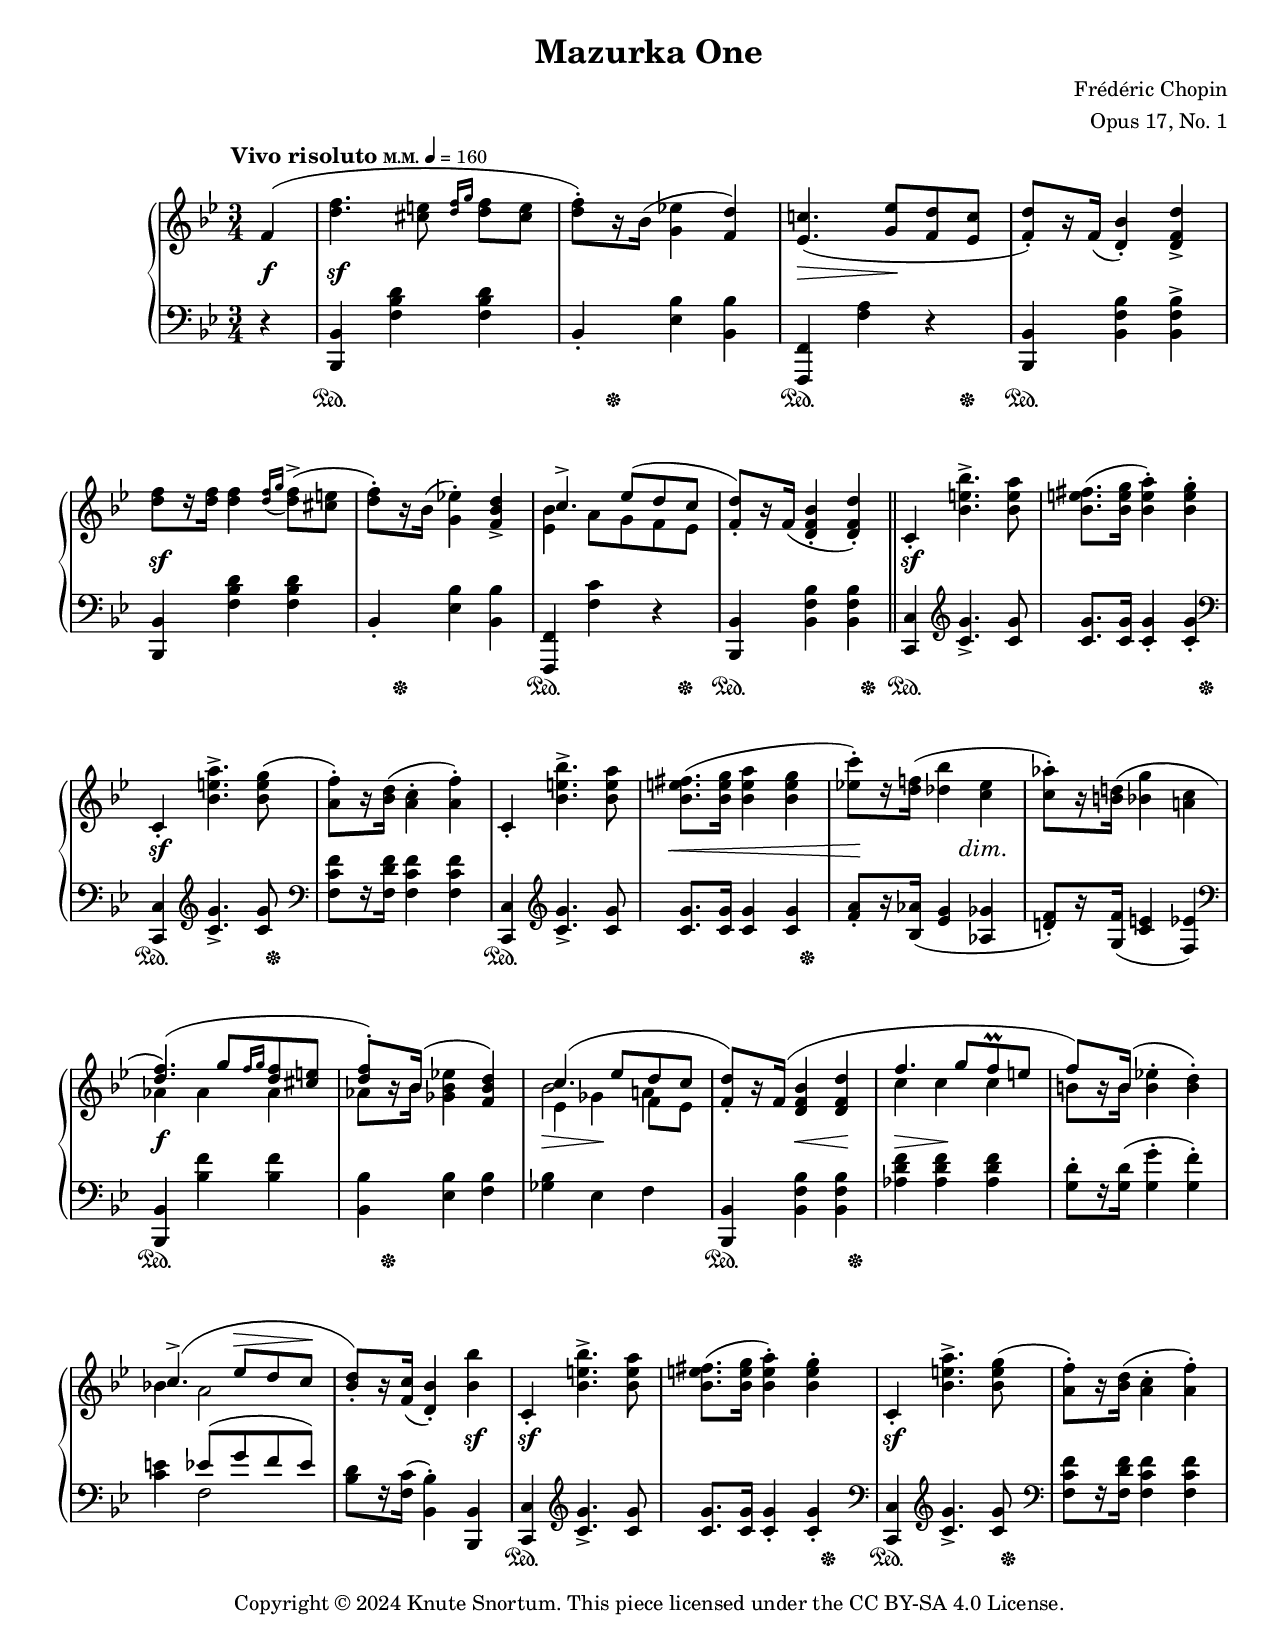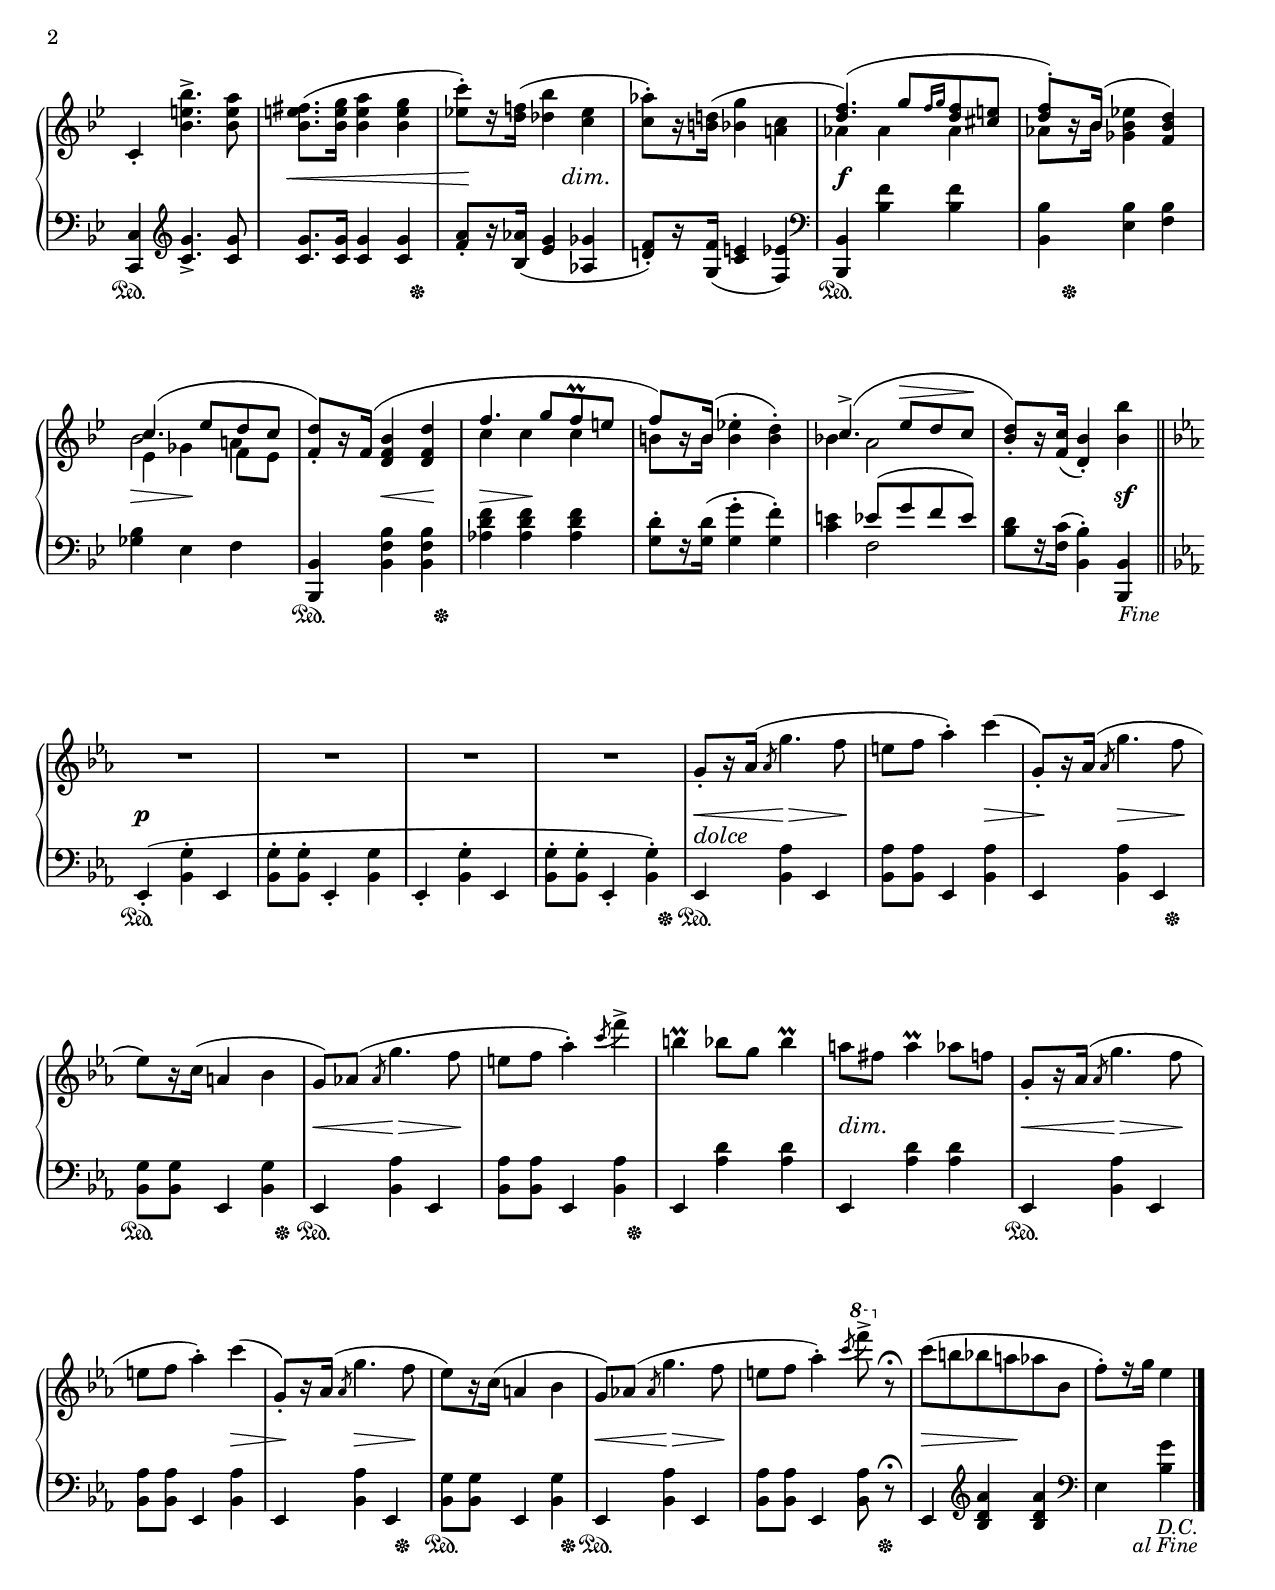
\version "2.24.0"

\include "includes/header-paper.ily"
%...+....1....+....2....+....3....+....4....+....5....+....6....+....7....+....

\version "2.24.0"
\language "english"

\include "global-variables.ily"

%%% Positions and shapes %%%

slurShapeA = \shape #'(
                        ((0 . 0) (0 . 0) (2 . 0) (2 . 0))
                        ((0 . 0) (0 . 0) (0 . 0) (0 . 0))
                        ) \etc
slurShapeB = \shape #'((0 . -1) (0 . 0) (0 . 0) (0 . 0)) \etc
slurShapeC = \shape #'((0 . 1) (0 . 1) (0 . 1) (0 . 1)) \etc
slurShapeD = \shape #'((0 . 2) (0 . 0.5) (0 . 0.5) (0 . 2)) \etc
slurShapeE = \shape #'((0 . 0.5) (0 . 0) (0 . 0) (0 . 2)) \etc
slurShapeF = \shape #'((0 . 1) (0 . 1) (0 . 0.5) (0 . 0)) \etc
slurShapeG = \shape #'((0 . 2) (0 . 1.75) (0 . 1.5) (0 . 2)) \etc
slurShapeH = \shape #'((0 . 0) (0 . 0.5) (0 . 2) (0 . 3)) \etc
slurShapeI = \shape #'((0 . 0.5) (0 . 0.5) (0 . 0) (0 . 0)) \etc
slurShapeJ = \shape #'((0 . 1.5) (0 . 0) (0 . -0.5) (0 . 0)) \etc
slurShapeK = \shape #'((0 . -1.5) (0 . 0) (0 . 0) (0 . 0)) \etc

moveHairpinA = \tweak extra-offset #'(0 . -3) \etc

%%% Music %%%

global = {
  \time 3/4
  \key bf \major
}

rightHandUpper = \relative {
  \repeat segno 2 {
    \partial 4 f'4( |
    <d' f>4. <cs e>8 \grace { <d f>16[ g] } <d f>8 <cs e> |
    <d f>8[-.) r16 bf]( <g ef'!>4 <f d'>) |
    <ef c'!>4.( <g ef'>8 <f d'> <ef c'> |
    <f d'>8[-.) r16 f]( <d bf'>4-.) <d f d'>-> |
    <d' f>8[ r16 q] q4 \appoggiatura { q16[ g] } <d f>8->( <cs e> |
    <d f>8[-.) r16 bf]( <g ef'!>4-.) <f bf d>-> |
    \voiceOne c'4.-> ef8( d c |
    \oneVoice <f, d'>[-.) r16 f]( <d f bf>4-. <d f d'>-.) |
    \bar "||"
    
    \barNumberCheck 9
    c4-. <bf' e bf'>4.-> <bf e a>8 |
    <bf e fs>8.( <bf e g>16 <bf e a>4-.) <bf e g>-. |
    c,4-. <bf' e a>4.-> <bf e g>8( |
    <a f'>[-.) r16 <bf d>]( <a c>4-. <a f'>-.) |
    c,4-. <bf' e bf'>4.-> <bf e a>8 |
    <bf e fs>8.( <bf e g>16 <bf e a>4 <bf e g> |
    <ef! c'>8[-.) r16 <d f!>]( <df bf'>4 <c ef> |
    <c af'>8[-.) r16 <b d!>]-\slurShapeA ( <bf g'>4 <a! c> |
    
    \barNumberCheck 17
    \voiceOne <d f>4.)-\slurShapeB ( g8[ \grace { f16 g } <d f>8 <cs e>] |
    <d f>8[-.) s16 bf]-\slurShapeC ( \oneVoice <gf bf ef!>4 <f bf d>) |
    \voiceOne c'4.-\slurShapeD ( ef8 d c |
    \oneVoice <f, d'>8[-.) r16 f]-\slurShapeE ^( <d f bf>4 <d f d'> |
    \voiceOne f'4. g8 f\prall e |
    f8[) s16 b,]-\slurShapeF ( \oneVoice <b ef!>4-. <b d>-.) |
    \voiceOne c4.->-\slurShapeG ( ef8-\moveHairpinA ^\> d c\! |
    \oneVoice <bf d>8[-.) r16 <f c'>]( <d bf'>4-.) <bf' bf'> |
    
    \barNumberCheck 25
    c,4-. <bf' e bf'>4.-> <bf e a>8 |
    <bf e fs>8.( <bf e g>16 <bf e a>4-.) <bf e g>-. |
    c,4-. <bf' e a>4.-> <bf e g>8( |
    <a f'>[-.) r16 <bf d>]( <a c>4-. <a f'>-.) |
    c,4-. <bf' e bf'>4.-> <bf e a>8 |
    <bf e fs>8.( <bf e g>16 <bf e a>4 <bf e g> |
    <ef! c'>8[-.) r16 <d f!>]( <df bf'>4 <c ef> |
    <c af'>8[-.) r16 <b d!>]( <bf g'>4 <a! c> |
    
    \barNumberCheck 33
    \voiceOne <d f>4.)-\slurShapeB ( g8[ \grace { f16 g } <d f>8 <cs e>] |
    <d f>8[-.) s16 bf]-\slurShapeC ( \oneVoice <gf bf ef!>4 <f bf d>) |
    \voiceOne c'4.-\slurShapeD ( ef8 d c |
    \oneVoice <f, d'>8[-.) r16 f]-\slurShapeE ^( <d f bf>4 <d f d'> |
    \voiceOne f'4. g8 f\prall e |
    f8[) s16 b,]-\slurShapeF ( \oneVoice <b ef!>4-. <b d>-.) |
    \voiceOne c4.->-\slurShapeG ( ef8-\moveHairpinA ^\> d c\! |
    \oneVoice <bf d>8[-.) r16 <f c'>]( <d bf'>4-.) <bf' bf'> |
    \volta 2 { \bar "||" \fine }
    
    \volta 1 {
      \barNumberCheck 41
      \key ef \major
      R2. * 4 |
      g8-.[ r16 af]( \slashedGrace { af8 } g'4. f8 |
      e8 f af4-.) c-\slurShapeH ( |
      g,8-.[) r16 af]-\slurShapeI ( \slashedGrace { af8 } g'4. f8 |
      ef8[) r16 c]( a4 bf |
      
      \barNumberCheck 49
      g8) af!( \slashedGrace { af } g'4. f8 |
      e8 f af4-.) \acciaccatura { c8 } f4-> |
      b,4\prall bf8 g bf4\prall |
      a8 fs a4\prall af8 f |
      g,8-.[ r16 af]-\slurShapeI ( \slashedGrace { af8 } g'4. f8 |
      e8 f af4-.) c-\slurShapeH ( |
      g,8-.[) r16 af]-\slurShapeJ ( \slashedGrace { af8 } g'4. f8 |
      ef8[) r16 c]-\slurShapeK ( a4 bf |
      
      \barNumberCheck 57
      g8) af!( \slashedGrace { af } g'4. f8 |
      e8 f af4-.) \acciaccatura { c8 } \ottava 1 f'8-> \ottava 0 r\fermata |
      c,8( b bf a af bf, |
      f'8[-.) r16 g] ef4 % partial measure
      \bar "|."
    }
  }
}

rightHandLower = \relative {
  \repeat segno 2 {
    \partial 4 s4 |
    s2. * 6 |
    \voiceFour <ef' bf'>4 a8 g f ef |
    s2. |
    
    \barNumberCheck 9
    s2. * 8 |
    
    \barNumberCheck 17
    af4 af af |
    af8[ b16\rest bf] s2 |
    << { \voiceFour bf2 a!4 } \\ { \voiceTwo ef4 gf f8 ef } >> |
    s2. |
    \voiceFour c'4 c c |
    b8[ b16\rest b] s2 |
    bf!4 a2 |
    s2. |
    
    \barNumberCheck 25
    s2. * 8 |
    
    \barNumberCheck 33
    af4 af af |
    af8[ b16\rest bf] s2 |
    << { \voiceFour bf2 a!4 } \\ { \voiceTwo ef4 gf f8 ef } >> |
    s2. |
    \voiceFour c'4 c c |
    b8[ b16\rest b] s2 |
    bf!4 a2 |
    s2. |
    \volta 2 \fine
    
    \volta 1 {
      \barNumberCheck 41
      \key ef \major
      s2. * 8 |
      
      \barNumberCheck 49
      s2. * 8 |
      
      \barNumberCheck 57
      s2. * 3 |
      s2 % parial measure
    }
  }
}

rightHand = {
  \global
  <<
    \new Voice \rightHandUpper
    \new Voice \rightHandLower
  >>
}

leftHand = \relative {
  \global
  \clef bass
  \repeat segno 2 {
    \partial 4 r4 |
    <bf,, bf'>4 <f'' bf d> q |
    bf,4-. <ef bf'> <bf bf'> |
    <f, f'>4 <f'' a> r |
    <bf,, bf'>4 <bf' f' bf> q-> |
    <bf, bf'>4 <f'' bf d> q |
    bf,4-. <ef bf'> <bf bf'> |
    <f, f'>4 <f'' c'> r |
    <bf,, bf'>4 <bf' f' bf> q |
    
    \barNumberCheck 9
    <c, c'>4 \clef treble <c'' g'>4.-> q8 |
    q8. q16 q4-. q-. |
    \clef bass  <c,, c'>4 \clef treble <c'' g'>4.-> q8 |
    \clef bass <f, c' f>8[ r16 <f d' f>] <f c' f>4 q |
    <c, c'>4 \clef treble <c'' g'>4.-> q8 |
    q8. q16 q4 q |
    <f a>8[-. r16 <bf, af'>]( <ef g>4 <af, gf'> |
    <d! f>8[-.) r16 <g, f'>]( <c e>4 <f, ef'>) |
    
    \barNumberCheck 17
    \clef bass
    <bf,, bf'>4 <bf'' f'> q |
    <bf, bf'>4 <ef bf'> <f bf> |
    <gf bf>4 ef f |
    <bf,, bf'> <bf' f' bf> q |
    <af' d f>4 q q |
    <g d'>8[-. r16 q]( <g g'>4-. <g f'>-.) |
    <c e> << { ef8( g f ef) } \\ { f,2 } >> |
    <bf d>8[ r16 <f c'>]( <bf, bf'>4-.) <bf, bf'> |
    
    \barNumberCheck 25
    <c c'>4 \clef treble <c'' g'>4.-> q8 |
    q8. q16 q4-. q-. |
    \clef bass  <c,, c'>4 \clef treble <c'' g'>4.-> q8 |
    \clef bass <f, c' f>8[ r16 <f d' f>] <f c' f>4 q |
    <c, c'>4 \clef treble <c'' g'>4.-> q8 |
    q8. q16 q4 q |
    <f a>8[-. r16 <bf, af'>]( <ef g>4 <af, gf'> |
    <d! f>8[-.) r16 <g, f'>]( <c e>4 <f, ef'>) |
    
    \barNumberCheck 33
    \clef bass
    <bf,, bf'>4 <bf'' f'> q |
    <bf, bf'>4 <ef bf'> <f bf> |
    <gf bf>4 ef f |
    <bf,, bf'> <bf' f' bf> q |
    <af' d f>4 q q |
    <g d'>8[-. r16 q]( <g g'>4-. <g f'>-.) |
    <c e> << { ef8( g f ef) } \\ { f,2 } >> |
    <bf d>8[ r16 <f c'>]( <bf, bf'>4-.) <bf, bf'> |
    \volta 2 \fine
    
    \volta 1 {
      \barNumberCheck 41
      \key ef \major
      ef4-.( <bf' g'>-. ef, |
      <bf' g'>8-. q-. ef,4-. <bf' g'> |
      ef,4-. <bf' g'>-. ef, |
      <bf' g'>8-. q-. ef,4-. <bf' g'>-.) |
      ef,4^\dolce <bf' af'> ef, |
      <bf' af'>8 q ef,4 <bf' af'> |
      ef,4 <bf' af'> ef, |
      <bf' g'>8 q ef,4 <bf' g'> |
      
      \barNumberCheck 49
      ef,4 <bf' af'> ef, |
      <bf' af'>8 q ef,4 <bf' af'> |
      ef,4 <af' d> q |
      ef,4 <af' d> q |
      % like 45
      ef,4 <bf' af'> ef, |
      <bf' af'>8 q ef,4 <bf' af'> |
      ef,4 <bf' af'> ef, |
      <bf' g'>8 q ef,4 <bf' g'> |
      
      \barNumberCheck 57
      ef,4 <bf' af'> ef, |
      <bf' af'>8 q ef,4 <bf' af'>8 r\fermata |
      ef,4 \clef treble <bf'' d af'> q |
      \clef bass ef,4 <bf' g'> % parial measure
    }
  }
}

dynamics = {
  \override DynamicTextSpanner.style = #'none
  \override TextScript.Y-offset = -0.5
  \repeat segno 2 {
    \partial 4 s4\f |
    s2.\sf |
    s2. |
    s4.\> s\! |
    s2. |
    s2.\sf |
    s2. * 3 |
    
    \barNumberCheck 9
    s2.\sf |
    s2. |
    s2.\sf |
    s2. * 2 |
    s2.-\tweak to-barline ##f \< |
    s8\! s s s4.\dim |
    s2. |
    
    \barNumberCheck 17
    s2.\f |
    s2. |
    s4\> s\! s |
    s4 s\< s\! |
    s4\> s\! s |
    s2. * 2 |
    s2 s4\sf |
    
    \barNumberCheck 25
    s2.\sf |
    s2. |
    s2.\sf |
    s2. * 2 |
    s2.-\tweak to-barline ##f \< |
    s8\! s s s4.\dim |
    s2. |
    
    \barNumberCheck 33
    s2.\f |
    s2. |
    s4\> s\! s |
    s4 s\< s\! |
    s4\> s\! s |
    s2. * 2 |
    s2 s4\sf |
    \volta 2 \fine
    
    \volta 1 {
      \barNumberCheck 41
      s2.\p |
      s2. * 3 |
      s4\< s4.\> s8\! |
      s2 s4-\tweak to-barline ##f \> |
      s8\! s s4.\> s8\! |
      s2. |
      
      \barNumberCheck 49
      s4\< s4.\> s8\! |
      s2. * 2 |
      s2.\dim |
      s4\< s4.\> s8\! |
      s2 s4-\tweak to-barline ##f \> |
      s8\! s s4.\> s8\! |
      s2. |
      
      \barNumberCheck 57
      s4\< s4.\> s8\! |
      s2. |
      s4.\> s\! |
      s2 % parial measure
    }
  }
}

tempi = {
  \set Score.tempoHideNote = ##t
  \repeat segno 2 {
    \textMark \markup \tempo-markup "Vivo risoluto" #2 #0 160
    \tempo 4 = 160
    \partial 4 s4 |
    s2. * 8 |
    
    \barNumberCheck 9
    s2. * 6 |
    \tempo 4 = 144
    s2. |
    \tempo 4 = 132
    s2. |
    
    \barNumberCheck 17
    \tempo 4 = 160
    s2. * 8 |
    
    \barNumberCheck 25
    s2. * 6 |
    \tempo 4 = 144
    s2. |
    \tempo 4 = 132
    s2. |
    
    \barNumberCheck 33
    \tempo 4 = 160
    s2. * 8 |
    \volta 2 \fine
    
    \volta 1 {
      \barNumberCheck 41
      s2. * 8
      
      \barNumberCheck 49
      s2. * 2
      \tempo 4 = 144
      s2. |
      \tempo 4 = 132
      s2. |
      \tempo 4 = 160
      s2. * 4 
      
      \barNumberCheck 57
      s2. |
      s2 s8 \tempo 4= 40 s |
      \tempo 4 = 144
      s2. |
      \tempo 4 = 132
      s2 % parial measure
    }
  }
}

pedal = {
  \repeat segno 2 {
    \partial 4 s4 |
    s2.\sd |
    s8 s\su s2 |
    s2\sd s8 s\su |
    s2.\sd |
    s2. |
    s8 s\su s2 |
    s2\sd s8 s\su |
    s2\sd s8 s\su |
    
    \barNumberCheck 9
    s2.\sd |
    s2 s8 s\su |
    s2\sd s8. s16\su |
    s2. |
    s2.\sd |
    s2 s8 s\su |
    s2. * 2 |
    
    \barNumberCheck 17
    s2.\sd |
    s8 s\su s2 |
    s2. |
    s2\sd s8 s\su |
    s2. * 4 |
    
    \barNumberCheck 25
    s2.\sd |
    s2 s8 s\su |
    s2\sd s8. s16\su |
    s2. |
    s2.\sd |
    s2 s8 s\su |
    s2. * 2 |
    
    \barNumberCheck 33
    s2.\sd |
    s8 s\su s2 |
    s2. |
    s2\sd s8 s\su |
    s2. * 4 |
    \volta 2 \fine
    
    \volta 1 {
      \barNumberCheck 41
      s2.\sd |
      s2. * 2 |
      s2 s8 s\su |
      s2.\sd |
      s2. |
      s2 s8 s\su |
      s2\sd s8 s\su |
      
      \barNumberCheck 49
      s2.\sd |
      s2 s8 s\su |
      s2. * 2 |
      s2.\sd |
      s2. |
      s2 s8 s\su |
      s2\sd s8 s\su |
      
      \barNumberCheck 57
      s2.\sd |
      s2 s8 s\su |
      s2. |
      s2 % parial measure
    }
  }
}

forceBreaks = {
  \partial 4 s4
  s2. * 4 \break
  s2. * 6 \break
  s2. * 6 \break
  s2. * 6 \break
  s2. * 6 \pageBreak
  
  s2. * 6 \break
  s2. * 6 \break
  s2. * 7 \break
  s2. * 6 \break
}

mazurkaOneNotes =
\score {
  \header {
    title = "Mazurka One"
    composer = "Frédéric Chopin"
    opus = "Opus 17, No. 1"
  }
  \keepWithTag layout  
  \new PianoStaff \with {
    \override StaffGrouper.staff-staff-spacing.basic-distance = 10
  } <<
    \new Staff = "upper" \rightHand
    \new Dynamics \dynamics
    \new Staff = "lower" \leftHand
    \new Dynamics \pedal
    \new Dynamics \tempi
    \new Devnull \forceBreaks
  >>
  \layout {}
}

\include "articulate.ly"

mazurkaOneMidi =
\book {
  \bookOutputName "mazurka-op17-no1"
  \score {
    \keepWithTag midi
    \articulate <<
      \new Staff = "upper" << \rightHand \dynamics \pedal \tempi >>
      \new Staff = "lower" << \leftHand \dynamics \pedal \tempi >>
    >>
    \midi {}
  }
}


\mazurkaOneNotes
\mazurkaOneMidi